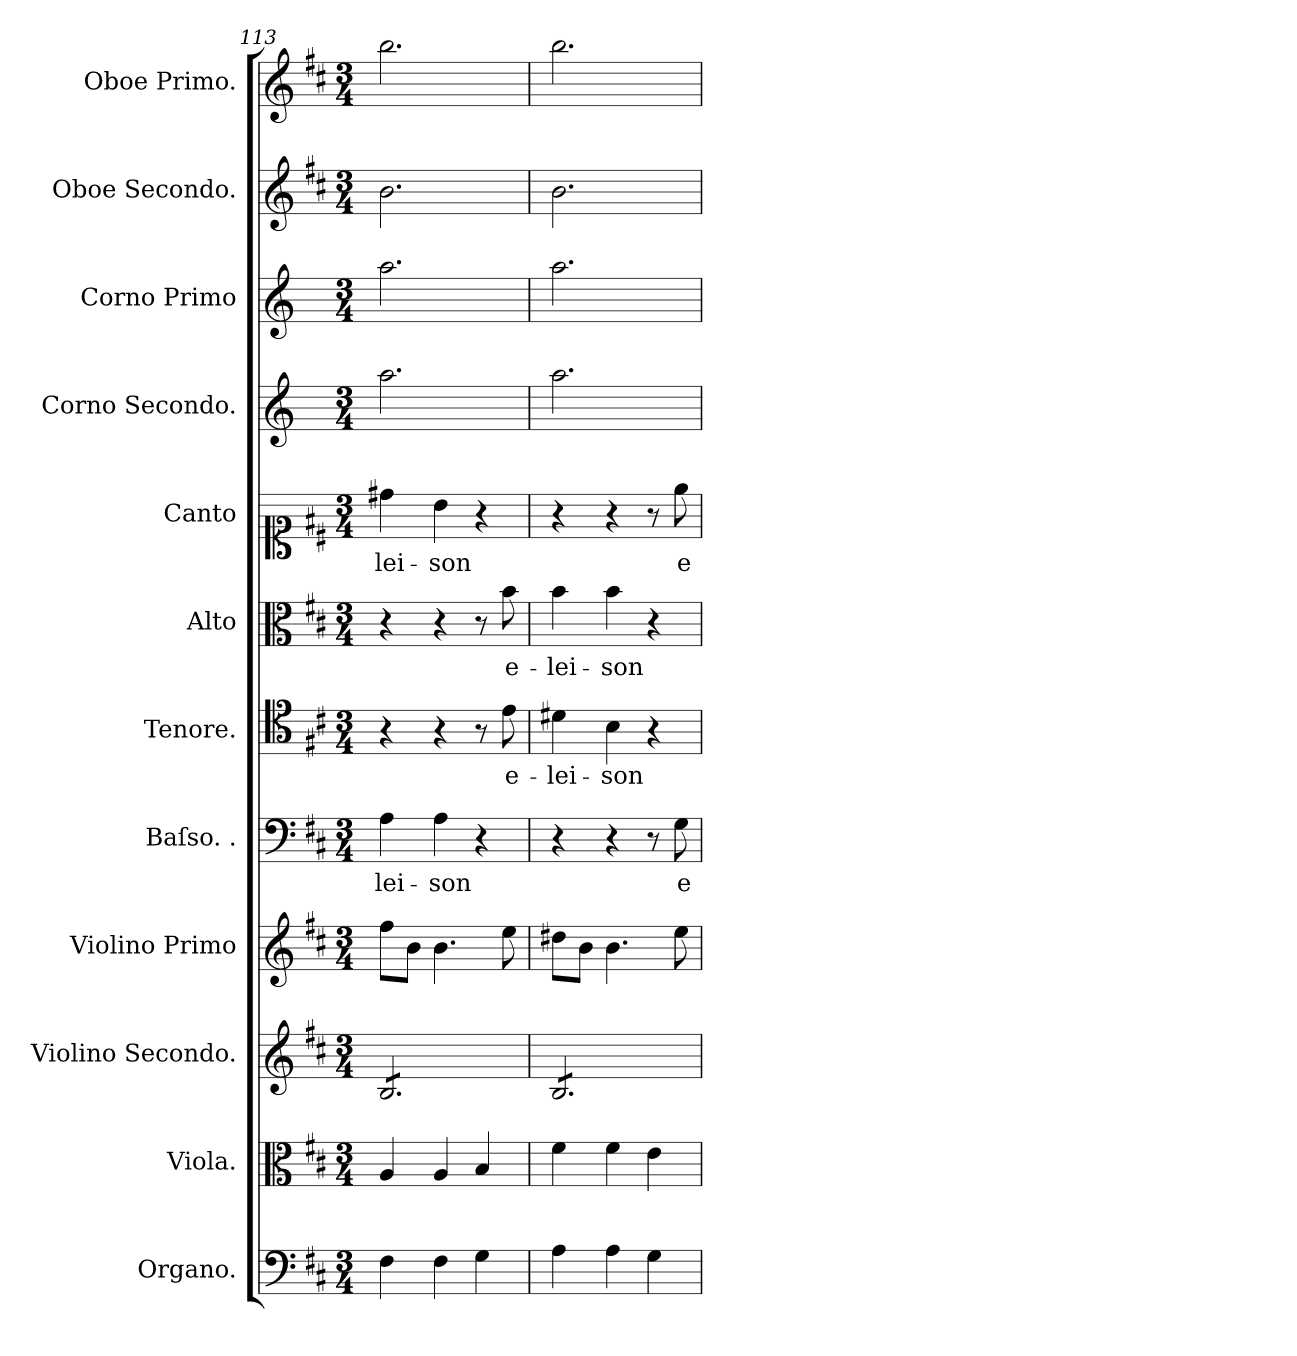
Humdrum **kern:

**kern	**kern	**kern	**kern	**kern	**text	**kern	**text	**kern	**text	**kern	**text	**kern	**kern	**kern	**kern
*part12	*part11	*part10	*part9	*part8	*part8	*part7	*part7	*part6	*part6	*part5	*part5	*part4	*part3	*part2	*part1
*staff12	*staff11	*staff10	*staff9	*staff8	*staff8	*staff7	*staff7	*staff6	*staff6	*staff5	*staff5	*staff4	*staff3	*staff2	*staff1
*I"Organo.	*I"Viola.	*I"Violino Secondo.	*I"Violino Primo	*I"Baſso. .	*	*I"Tenore.	*	*I"Alto	*	*I"Canto	*	*I"Corno Secondo.	*I"Corno Primo	*I"Oboe Secondo.	*I"Oboe Primo.
*I'org	*I'vla	*I'vl 2	*I'vl 1	*I'B	*	*I'T	*	*I'A	*	*	*	*I'cor 2	*I'cor 1	*I'ob 2	*I'ob 1
*clefF4	*clefC3	*clefG2	*clefG2	*clefF4	*	*clefC4	*	*clefC3	*	*clefC1	*	*clefG2	*clefG2	*clefG2	*clefG2
*	*	*	*	*	*	*	*	*	*	*	*	*ITrd6c10	*ITrd6c10	*	*
*k[f#c#]	*k[f#c#]	*k[f#c#]	*k[f#c#]	*k[f#c#]	*	*k[f#c#]	*	*k[f#c#]	*	*k[f#c#]	*	*k[f#c#]	*k[f#c#]	*k[f#c#]	*k[f#c#]
*M3/4	*M3/4	*M3/4	*M3/4	*M3/4	*	*M3/4	*	*M3/4	*	*M3/4	*	*M3/4	*M3/4	*M3/4	*M3/4
=113	=113	=113	=113	=113	=113	=113	=113	=113	=113	=113	=113	=113	=113	=113	=113
*	*	*tremolo	*	*	*	*	*	*	*	*	*	*	*	*	*
4F#\	4A/	8B/L	8ff#\L	4A\	-lei-	4r	.	4r	.	4dd#X\	-lei-	2.b\	2.b\	2.b\	2.bb\
.	.	8B/	8b\J	.	.	.	.	.	.	.	.	.	.	.	.
4F#\	4A/	8B/	4.b\	4A\	-son	4r	.	4r	.	4b\	-son	.	.	.	.
.	.	8B/	.	.	.	.	.	.	.	.	.	.	.	.	.
4G\	4B/	8B/	.	4r	.	8r	.	8r	.	4r	.	.	.	.	.
!	!	!	!	!	!	!	!LO:LY:i	!	!LO:LY:i	!	!	!	!	!	!
.	.	8B/J	8ee\	.	.	8e\	e-	8b\	e-	.	.	.	.	.	.
=114	=114	=114	=114	=114	=114	=114	=114	=114	=114	=114	=114	=114	=114	=114	=114
!	!	!	!	!	!	!	!LO:LY:i	!	!LO:LY:i	!	!	!	!	!	!
4A\	4f#\	8B/L	8dd#X\L	4r	.	4d#X\	-lei-	4b\	-lei-	4r	.	2.b\	2.b\	2.b\	2.bb\
.	.	8B/	8b\J	.	.	.	.	.	.	.	.	.	.	.	.
!	!	!	!	!	!	!	!LO:LY:i	!	!LO:LY:i	!	!	!	!	!	!
4A\	4f#\	8B/	4.b\	4r	.	4B\	-son	4b\	-son	4r	.	.	.	.	.
.	.	8B/	.	.	.	.	.	.	.	.	.	.	.	.	.
4G\	4e\	8B/	.	8r	.	4r	.	4r	.	8r	.	.	.	.	.
!	!	!	!	!	!LO:LY:i	!	!	!	!	!	!LO:LY:i	!	!	!	!
.	.	8B/J	8ee\	8G\	e-	.	.	.	.	8ee\	e-	.	.	.	.
*	*	*Xtremolo	*	*	*	*	*	*	*	*	*	*	*	*	*
=	=	=	=	=	=	=	=	=	=	=	=	=	=	=	=
*-	*-	*-	*-	*-	*-	*-	*-	*-	*-	*-	*-	*-	*-	*-	*-
